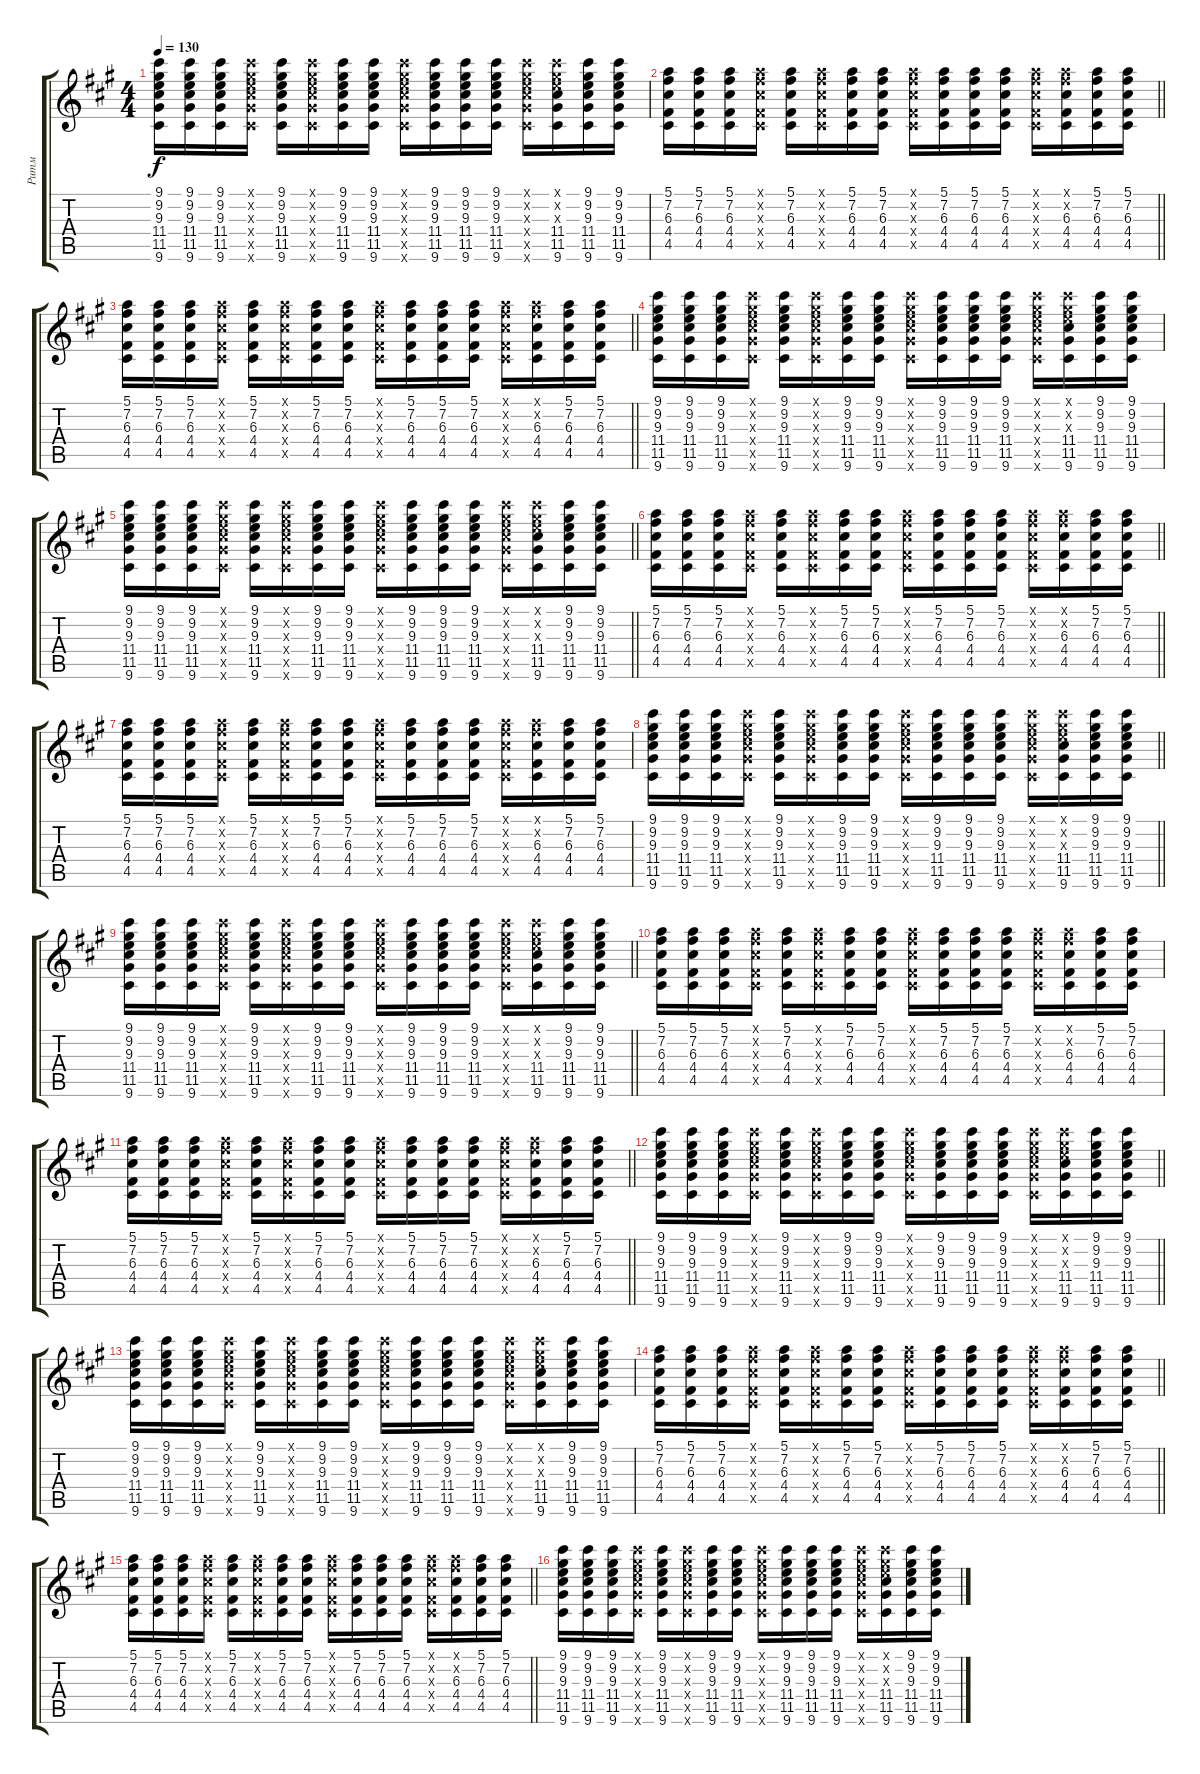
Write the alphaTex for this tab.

\track ("Ритм" "Ритм") {solo instrument acousticguitarsteel}
\staff {score tabs}
\tuning (E4 B3 G3 D3 A2 E2) {hide}
\ts (4 4)
\tempo 130
\clef g2
\ks f#minor
(9.1 9.2 9.3 11.4 11.5 9.6).16{dy f} (9.1 9.2 9.3 11.4 11.5 9.6).16 (9.1 9.2 9.3 11.4 11.5 9.6).16 (9.1{x} 9.2{x} 9.3{x} 11.4{x} 11.5{x} 9.6{x}).16 (9.1 9.2 9.3 11.4 11.5 9.6).16 (9.1{x} 9.2{x} 9.3{x} 11.4{x} 11.5{x} 9.6{x}).16 (9.1 9.2 9.3 11.4 11.5 9.6).16 (9.1 9.2 9.3 11.4 11.5 9.6).16 (9.1{x} 9.2{x} 9.3{x} 11.4{x} 11.5{x} 9.6{x}).16 (9.1 9.2 9.3 11.4 11.5 9.6).16 (9.1 9.2 9.3 11.4 11.5 9.6).16 (9.1 9.2 9.3 11.4 11.5 9.6).16 (9.1{x} 9.2{x} 9.3{x} 11.4{x} 11.5{x} 9.6{x}).16 (9.1{x} 9.2{x} 9.3{x} 11.4 11.5 9.6).16 (9.1 9.2 9.3 11.4 11.5 9.6).16 (9.1 9.2 9.3 11.4 11.5 9.6).16 |
\barLineRight lightlight
(5.1 7.2 6.3 4.4 4.5).16 (5.1 7.2 6.3 4.4 4.5).16 (5.1 7.2 6.3 4.4 4.5).16 (5.1{x} 7.2{x} 6.3{x} 4.4{x} 4.5{x}).16 (5.1 7.2 6.3 4.4 4.5).16 (5.1{x} 7.2{x} 6.3{x} 4.4{x} 4.5{x}).16 (5.1 7.2 6.3 4.4 4.5).16 (5.1 7.2 6.3 4.4 4.5).16 (5.1{x} 7.2{x} 6.3{x} 4.4{x} 4.5{x}).16 (5.1 7.2 6.3 4.4 4.5).16 (5.1 7.2 6.3 4.4 4.5).16 (5.1 7.2 6.3 4.4 4.5).16 (5.1{x} 7.2{x} 6.3{x} 4.4{x} 4.5{x}).16 (5.1{x} 7.2{x} 6.3 4.4 4.5).16 (5.1 7.2 6.3 4.4 4.5).16 (5.1 7.2 6.3 4.4 4.5).16 |
\barLineRight lightlight
(5.1 7.2 6.3 4.4 4.5).16 (5.1 7.2 6.3 4.4 4.5).16 (5.1 7.2 6.3 4.4 4.5).16 (5.1{x} 7.2{x} 6.3{x} 4.4{x} 4.5{x}).16 (5.1 7.2 6.3 4.4 4.5).16 (5.1{x} 7.2{x} 6.3{x} 4.4{x} 4.5{x}).16 (5.1 7.2 6.3 4.4 4.5).16 (5.1 7.2 6.3 4.4 4.5).16 (5.1{x} 7.2{x} 6.3{x} 4.4{x} 4.5{x}).16 (5.1 7.2 6.3 4.4 4.5).16 (5.1 7.2 6.3 4.4 4.5).16 (5.1 7.2 6.3 4.4 4.5).16 (5.1{x} 7.2{x} 6.3{x} 4.4{x} 4.5{x}).16 (5.1{x} 7.2{x} 6.3 4.4 4.5).16 (5.1 7.2 6.3 4.4 4.5).16 (5.1 7.2 6.3 4.4 4.5).16 |
(9.1 9.2 9.3 11.4 11.5 9.6).16 (9.1 9.2 9.3 11.4 11.5 9.6).16 (9.1 9.2 9.3 11.4 11.5 9.6).16 (9.1{x} 9.2{x} 9.3{x} 11.4{x} 11.5{x} 9.6{x}).16 (9.1 9.2 9.3 11.4 11.5 9.6).16 (9.1{x} 9.2{x} 9.3{x} 11.4{x} 11.5{x} 9.6{x}).16 (9.1 9.2 9.3 11.4 11.5 9.6).16 (9.1 9.2 9.3 11.4 11.5 9.6).16 (9.1{x} 9.2{x} 9.3{x} 11.4{x} 11.5{x} 9.6{x}).16 (9.1 9.2 9.3 11.4 11.5 9.6).16 (9.1 9.2 9.3 11.4 11.5 9.6).16 (9.1 9.2 9.3 11.4 11.5 9.6).16 (9.1{x} 9.2{x} 9.3{x} 11.4{x} 11.5{x} 9.6{x}).16 (9.1{x} 9.2{x} 9.3{x} 11.4 11.5 9.6).16 (9.1 9.2 9.3 11.4 11.5 9.6).16 (9.1 9.2 9.3 11.4 11.5 9.6).16 |
\barLineRight lightlight
(9.1 9.2 9.3 11.4 11.5 9.6).16 (9.1 9.2 9.3 11.4 11.5 9.6).16 (9.1 9.2 9.3 11.4 11.5 9.6).16 (9.1{x} 9.2{x} 9.3{x} 11.4{x} 11.5{x} 9.6{x}).16 (9.1 9.2 9.3 11.4 11.5 9.6).16 (9.1{x} 9.2{x} 9.3{x} 11.4{x} 11.5{x} 9.6{x}).16 (9.1 9.2 9.3 11.4 11.5 9.6).16 (9.1 9.2 9.3 11.4 11.5 9.6).16 (9.1{x} 9.2{x} 9.3{x} 11.4{x} 11.5{x} 9.6{x}).16 (9.1 9.2 9.3 11.4 11.5 9.6).16 (9.1 9.2 9.3 11.4 11.5 9.6).16 (9.1 9.2 9.3 11.4 11.5 9.6).16 (9.1{x} 9.2{x} 9.3{x} 11.4{x} 11.5{x} 9.6{x}).16 (9.1{x} 9.2{x} 9.3{x} 11.4 11.5 9.6).16 (9.1 9.2 9.3 11.4 11.5 9.6).16 (9.1 9.2 9.3 11.4 11.5 9.6).16 |
\barLineRight lightlight
(5.1 7.2 6.3 4.4 4.5).16 (5.1 7.2 6.3 4.4 4.5).16 (5.1 7.2 6.3 4.4 4.5).16 (5.1{x} 7.2{x} 6.3{x} 4.4{x} 4.5{x}).16 (5.1 7.2 6.3 4.4 4.5).16 (5.1{x} 7.2{x} 6.3{x} 4.4{x} 4.5{x}).16 (5.1 7.2 6.3 4.4 4.5).16 (5.1 7.2 6.3 4.4 4.5).16 (5.1{x} 7.2{x} 6.3{x} 4.4{x} 4.5{x}).16 (5.1 7.2 6.3 4.4 4.5).16 (5.1 7.2 6.3 4.4 4.5).16 (5.1 7.2 6.3 4.4 4.5).16 (5.1{x} 7.2{x} 6.3{x} 4.4{x} 4.5{x}).16 (5.1{x} 7.2{x} 6.3 4.4 4.5).16 (5.1 7.2 6.3 4.4 4.5).16 (5.1 7.2 6.3 4.4 4.5).16 |
(5.1 7.2 6.3 4.4 4.5).16 (5.1 7.2 6.3 4.4 4.5).16 (5.1 7.2 6.3 4.4 4.5).16 (5.1{x} 7.2{x} 6.3{x} 4.4{x} 4.5{x}).16 (5.1 7.2 6.3 4.4 4.5).16 (5.1{x} 7.2{x} 6.3{x} 4.4{x} 4.5{x}).16 (5.1 7.2 6.3 4.4 4.5).16 (5.1 7.2 6.3 4.4 4.5).16 (5.1{x} 7.2{x} 6.3{x} 4.4{x} 4.5{x}).16 (5.1 7.2 6.3 4.4 4.5).16 (5.1 7.2 6.3 4.4 4.5).16 (5.1 7.2 6.3 4.4 4.5).16 (5.1{x} 7.2{x} 6.3{x} 4.4{x} 4.5{x}).16 (5.1{x} 7.2{x} 6.3 4.4 4.5).16 (5.1 7.2 6.3 4.4 4.5).16 (5.1 7.2 6.3 4.4 4.5).16 |
\barLineRight lightlight
(9.1 9.2 9.3 11.4 11.5 9.6).16 (9.1 9.2 9.3 11.4 11.5 9.6).16 (9.1 9.2 9.3 11.4 11.5 9.6).16 (9.1{x} 9.2{x} 9.3{x} 11.4{x} 11.5{x} 9.6{x}).16 (9.1 9.2 9.3 11.4 11.5 9.6).16 (9.1{x} 9.2{x} 9.3{x} 11.4{x} 11.5{x} 9.6{x}).16 (9.1 9.2 9.3 11.4 11.5 9.6).16 (9.1 9.2 9.3 11.4 11.5 9.6).16 (9.1{x} 9.2{x} 9.3{x} 11.4{x} 11.5{x} 9.6{x}).16 (9.1 9.2 9.3 11.4 11.5 9.6).16 (9.1 9.2 9.3 11.4 11.5 9.6).16 (9.1 9.2 9.3 11.4 11.5 9.6).16 (9.1{x} 9.2{x} 9.3{x} 11.4{x} 11.5{x} 9.6{x}).16 (9.1{x} 9.2{x} 9.3{x} 11.4 11.5 9.6).16 (9.1 9.2 9.3 11.4 11.5 9.6).16 (9.1 9.2 9.3 11.4 11.5 9.6).16 |
\barLineRight lightlight
(9.1 9.2 9.3 11.4 11.5 9.6).16 (9.1 9.2 9.3 11.4 11.5 9.6).16 (9.1 9.2 9.3 11.4 11.5 9.6).16 (9.1{x} 9.2{x} 9.3{x} 11.4{x} 11.5{x} 9.6{x}).16 (9.1 9.2 9.3 11.4 11.5 9.6).16 (9.1{x} 9.2{x} 9.3{x} 11.4{x} 11.5{x} 9.6{x}).16 (9.1 9.2 9.3 11.4 11.5 9.6).16 (9.1 9.2 9.3 11.4 11.5 9.6).16 (9.1{x} 9.2{x} 9.3{x} 11.4{x} 11.5{x} 9.6{x}).16 (9.1 9.2 9.3 11.4 11.5 9.6).16 (9.1 9.2 9.3 11.4 11.5 9.6).16 (9.1 9.2 9.3 11.4 11.5 9.6).16 (9.1{x} 9.2{x} 9.3{x} 11.4{x} 11.5{x} 9.6{x}).16 (9.1{x} 9.2{x} 9.3{x} 11.4 11.5 9.6).16 (9.1 9.2 9.3 11.4 11.5 9.6).16 (9.1 9.2 9.3 11.4 11.5 9.6).16 |
(5.1 7.2 6.3 4.4 4.5).16 (5.1 7.2 6.3 4.4 4.5).16 (5.1 7.2 6.3 4.4 4.5).16 (5.1{x} 7.2{x} 6.3{x} 4.4{x} 4.5{x}).16 (5.1 7.2 6.3 4.4 4.5).16 (5.1{x} 7.2{x} 6.3{x} 4.4{x} 4.5{x}).16 (5.1 7.2 6.3 4.4 4.5).16 (5.1 7.2 6.3 4.4 4.5).16 (5.1{x} 7.2{x} 6.3{x} 4.4{x} 4.5{x}).16 (5.1 7.2 6.3 4.4 4.5).16 (5.1 7.2 6.3 4.4 4.5).16 (5.1 7.2 6.3 4.4 4.5).16 (5.1{x} 7.2{x} 6.3{x} 4.4{x} 4.5{x}).16 (5.1{x} 7.2{x} 6.3 4.4 4.5).16 (5.1 7.2 6.3 4.4 4.5).16 (5.1 7.2 6.3 4.4 4.5).16 |
\barLineRight lightlight
(5.1 7.2 6.3 4.4 4.5).16 (5.1 7.2 6.3 4.4 4.5).16 (5.1 7.2 6.3 4.4 4.5).16 (5.1{x} 7.2{x} 6.3{x} 4.4{x} 4.5{x}).16 (5.1 7.2 6.3 4.4 4.5).16 (5.1{x} 7.2{x} 6.3{x} 4.4{x} 4.5{x}).16 (5.1 7.2 6.3 4.4 4.5).16 (5.1 7.2 6.3 4.4 4.5).16 (5.1{x} 7.2{x} 6.3{x} 4.4{x} 4.5{x}).16 (5.1 7.2 6.3 4.4 4.5).16 (5.1 7.2 6.3 4.4 4.5).16 (5.1 7.2 6.3 4.4 4.5).16 (5.1{x} 7.2{x} 6.3{x} 4.4{x} 4.5{x}).16 (5.1{x} 7.2{x} 6.3 4.4 4.5).16 (5.1 7.2 6.3 4.4 4.5).16 (5.1 7.2 6.3 4.4 4.5).16 |
\barLineRight lightlight
(9.1 9.2 9.3 11.4 11.5 9.6).16 (9.1 9.2 9.3 11.4 11.5 9.6).16 (9.1 9.2 9.3 11.4 11.5 9.6).16 (9.1{x} 9.2{x} 9.3{x} 11.4{x} 11.5{x} 9.6{x}).16 (9.1 9.2 9.3 11.4 11.5 9.6).16 (9.1{x} 9.2{x} 9.3{x} 11.4{x} 11.5{x} 9.6{x}).16 (9.1 9.2 9.3 11.4 11.5 9.6).16 (9.1 9.2 9.3 11.4 11.5 9.6).16 (9.1{x} 9.2{x} 9.3{x} 11.4{x} 11.5{x} 9.6{x}).16 (9.1 9.2 9.3 11.4 11.5 9.6).16 (9.1 9.2 9.3 11.4 11.5 9.6).16 (9.1 9.2 9.3 11.4 11.5 9.6).16 (9.1{x} 9.2{x} 9.3{x} 11.4{x} 11.5{x} 9.6{x}).16 (9.1{x} 9.2{x} 9.3{x} 11.4 11.5 9.6).16 (9.1 9.2 9.3 11.4 11.5 9.6).16 (9.1 9.2 9.3 11.4 11.5 9.6).16 |
(9.1 9.2 9.3 11.4 11.5 9.6).16 (9.1 9.2 9.3 11.4 11.5 9.6).16 (9.1 9.2 9.3 11.4 11.5 9.6).16 (9.1{x} 9.2{x} 9.3{x} 11.4{x} 11.5{x} 9.6{x}).16 (9.1 9.2 9.3 11.4 11.5 9.6).16 (9.1{x} 9.2{x} 9.3{x} 11.4{x} 11.5{x} 9.6{x}).16 (9.1 9.2 9.3 11.4 11.5 9.6).16 (9.1 9.2 9.3 11.4 11.5 9.6).16 (9.1{x} 9.2{x} 9.3{x} 11.4{x} 11.5{x} 9.6{x}).16 (9.1 9.2 9.3 11.4 11.5 9.6).16 (9.1 9.2 9.3 11.4 11.5 9.6).16 (9.1 9.2 9.3 11.4 11.5 9.6).16 (9.1{x} 9.2{x} 9.3{x} 11.4{x} 11.5{x} 9.6{x}).16 (9.1{x} 9.2{x} 9.3{x} 11.4 11.5 9.6).16 (9.1 9.2 9.3 11.4 11.5 9.6).16 (9.1 9.2 9.3 11.4 11.5 9.6).16 |
\barLineRight lightlight
(5.1 7.2 6.3 4.4 4.5).16 (5.1 7.2 6.3 4.4 4.5).16 (5.1 7.2 6.3 4.4 4.5).16 (5.1{x} 7.2{x} 6.3{x} 4.4{x} 4.5{x}).16 (5.1 7.2 6.3 4.4 4.5).16 (5.1{x} 7.2{x} 6.3{x} 4.4{x} 4.5{x}).16 (5.1 7.2 6.3 4.4 4.5).16 (5.1 7.2 6.3 4.4 4.5).16 (5.1{x} 7.2{x} 6.3{x} 4.4{x} 4.5{x}).16 (5.1 7.2 6.3 4.4 4.5).16 (5.1 7.2 6.3 4.4 4.5).16 (5.1 7.2 6.3 4.4 4.5).16 (5.1{x} 7.2{x} 6.3{x} 4.4{x} 4.5{x}).16 (5.1{x} 7.2{x} 6.3 4.4 4.5).16 (5.1 7.2 6.3 4.4 4.5).16 (5.1 7.2 6.3 4.4 4.5).16 |
\barLineRight lightlight
(5.1 7.2 6.3 4.4 4.5).16 (5.1 7.2 6.3 4.4 4.5).16 (5.1 7.2 6.3 4.4 4.5).16 (5.1{x} 7.2{x} 6.3{x} 4.4{x} 4.5{x}).16 (5.1 7.2 6.3 4.4 4.5).16 (5.1{x} 7.2{x} 6.3{x} 4.4{x} 4.5{x}).16 (5.1 7.2 6.3 4.4 4.5).16 (5.1 7.2 6.3 4.4 4.5).16 (5.1{x} 7.2{x} 6.3{x} 4.4{x} 4.5{x}).16 (5.1 7.2 6.3 4.4 4.5).16 (5.1 7.2 6.3 4.4 4.5).16 (5.1 7.2 6.3 4.4 4.5).16 (5.1{x} 7.2{x} 6.3{x} 4.4{x} 4.5{x}).16 (5.1{x} 7.2{x} 6.3 4.4 4.5).16 (5.1 7.2 6.3 4.4 4.5).16 (5.1 7.2 6.3 4.4 4.5).16 |
(9.1 9.2 9.3 11.4 11.5 9.6).16 (9.1 9.2 9.3 11.4 11.5 9.6).16 (9.1 9.2 9.3 11.4 11.5 9.6).16 (9.1{x} 9.2{x} 9.3{x} 11.4{x} 11.5{x} 9.6{x}).16 (9.1 9.2 9.3 11.4 11.5 9.6).16 (9.1{x} 9.2{x} 9.3{x} 11.4{x} 11.5{x} 9.6{x}).16 (9.1 9.2 9.3 11.4 11.5 9.6).16 (9.1 9.2 9.3 11.4 11.5 9.6).16 (9.1{x} 9.2{x} 9.3{x} 11.4{x} 11.5{x} 9.6{x}).16 (9.1 9.2 9.3 11.4 11.5 9.6).16 (9.1 9.2 9.3 11.4 11.5 9.6).16 (9.1 9.2 9.3 11.4 11.5 9.6).16 (9.1{x} 9.2{x} 9.3{x} 11.4{x} 11.5{x} 9.6{x}).16 (9.1{x} 9.2{x} 9.3{x} 11.4 11.5 9.6).16 (9.1 9.2 9.3 11.4 11.5 9.6).16 (9.1 9.2 9.3 11.4 11.5 9.6).16
